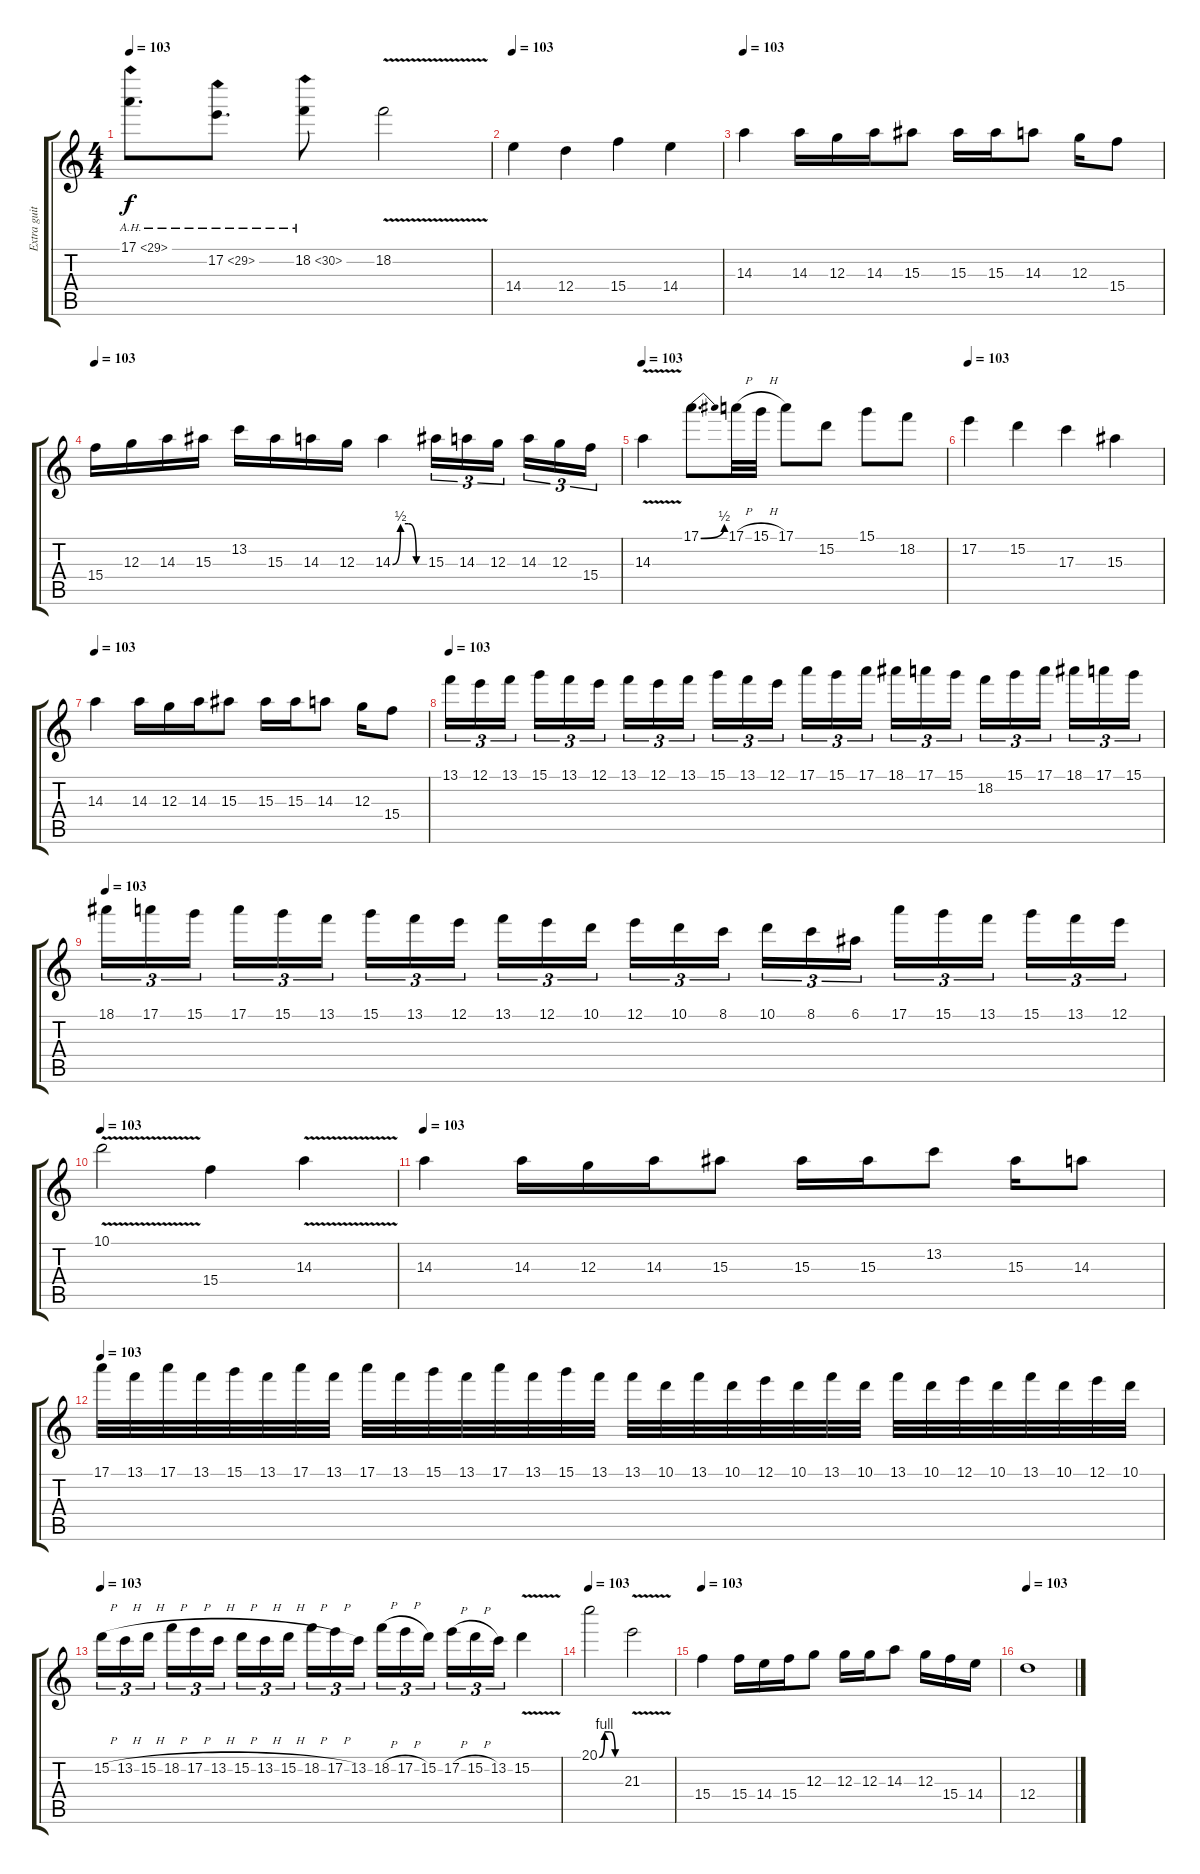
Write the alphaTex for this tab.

\track ("Extra guitar" "Extra guit") {instrument overdrivenguitar}
\staff {score tabs}
\tuning (E4 B3 G3 D3 A2 E2) {hide}
\ts (4 4)
\tempo 103
\clef g2
\ks c
17.1{ah 12}.8{d dy f} 17.2{ah 12}.8{d} 18.2{ah 12}.8 18.2{v}.2 |
\tempo 103
14.4.4 12.4.4 15.4.4 14.4.4 |
\tempo 103
14.3.4 14.3.16 12.3.16 14.3.16 15.3.8 15.3.16 15.3.16 14.3.8 12.3.16 15.4.8 |
\tempo 103
15.4.16 12.3.16 14.3.16 15.3.16 13.2.16 15.3.16 14.3.16 12.3.16 14.3{be (custom 0 0 15 2 30 2 45 0 60 0)}.4 15.3.16{tu (3 2)} 14.3.16{tu (3 2)} 12.3.16{tu (3 2) beam splitsecondary} 14.3.16{tu (3 2)} 12.3.16{tu (3 2)} 15.4.16{tu (3 2)} |
\tempo 103
14.3{v}.4 17.1{be (bend 0 0 60 2)}.8{d} 17.1{h}.32 15.1{h}.32 17.1.8 15.2.8 15.1.8 18.2.8 |
\tempo 103
17.2.4 15.2.4 17.3.4 15.3.4 |
\tempo 103
14.3.4 14.3.16 12.3.16 14.3.16 15.3.8 15.3.16 15.3.16 14.3.8 12.3.16 15.4.8 |
\tempo 103
13.1.16{tu (3 2)} 12.1.16{tu (3 2)} 13.1.16{tu (3 2) beam splitsecondary} 15.1.16{tu (3 2)} 13.1.16{tu (3 2)} 12.1.16{tu (3 2)} 13.1.16{tu (3 2)} 12.1.16{tu (3 2)} 13.1.16{tu (3 2) beam splitsecondary} 15.1.16{tu (3 2)} 13.1.16{tu (3 2)} 12.1.16{tu (3 2)} 17.1.16{tu (3 2)} 15.1.16{tu (3 2)} 17.1.16{tu (3 2) beam splitsecondary} 18.1.16{tu (3 2)} 17.1.16{tu (3 2)} 15.1.16{tu (3 2)} 18.2.16{tu (3 2)} 15.1.16{tu (3 2)} 17.1.16{tu (3 2) beam splitsecondary} 18.1.16{tu (3 2)} 17.1.16{tu (3 2)} 15.1.16{tu (3 2)} |
\tempo 103
18.1.16{tu (3 2)} 17.1.16{tu (3 2)} 15.1.16{tu (3 2) beam splitsecondary} 17.1.16{tu (3 2)} 15.1.16{tu (3 2)} 13.1.16{tu (3 2)} 15.1.16{tu (3 2)} 13.1.16{tu (3 2)} 12.1.16{tu (3 2) beam splitsecondary} 13.1.16{tu (3 2)} 12.1.16{tu (3 2)} 10.1.16{tu (3 2)} 12.1.16{tu (3 2)} 10.1.16{tu (3 2)} 8.1.16{tu (3 2) beam splitsecondary} 10.1.16{tu (3 2)} 8.1.16{tu (3 2)} 6.1.16{tu (3 2)} 17.1.16{tu (3 2)} 15.1.16{tu (3 2)} 13.1.16{tu (3 2) beam splitsecondary} 15.1.16{tu (3 2)} 13.1.16{tu (3 2)} 12.1.16{tu (3 2)} |
\tempo 103
10.1{v}.2 15.4.4 14.3{v}.4 |
\tempo 103
14.3.4 14.3.16 12.3.16 14.3.16 15.3.8 15.3.16 15.3.16 13.2.8 15.3.16 14.3.8 |
\tempo 103
17.1.32 13.1.32 17.1.32 13.1.32 15.1.32 13.1.32 17.1.32 13.1.32 17.1.32 13.1.32 15.1.32 13.1.32 17.1.32 13.1.32 15.1.32 13.1.32 13.1.32 10.1.32 13.1.32 10.1.32 12.1.32 10.1.32 13.1.32 10.1.32 13.1.32 10.1.32 12.1.32 10.1.32 13.1.32 10.1.32 12.1.32 10.1.32 |
\tempo 103
15.2{h}.16{tu (3 2)} 13.2{h}.16{tu (3 2)} 15.2{h}.16{tu (3 2) beam splitsecondary} 18.2{h}.16{tu (3 2)} 17.2{h}.16{tu (3 2)} 13.2{h}.16{tu (3 2)} 15.2{h}.16{tu (3 2)} 13.2{h}.16{tu (3 2)} 15.2{h}.16{tu (3 2) beam splitsecondary} 18.2{h}.16{tu (3 2)} 17.2{h}.16{tu (3 2)} 13.2.16{tu (3 2)} 18.2{h}.16{tu (3 2)} 17.2{h}.16{tu (3 2)} 15.2.16{tu (3 2) beam splitsecondary} 17.2{h}.16{tu (3 2)} 15.2{h}.16{tu (3 2)} 13.2.16{tu (3 2)} 15.2{v}.4 |
\tempo 103
20.1{be (custom 0 0 15 4 30 4 45 0 60 0)}.2 21.3{v}.2 |
\tempo 103
15.4.4 15.4.16 14.4.16 15.4.16 12.3.8 12.3.16 12.3.16 14.3.8 12.3.16 15.4.16 14.4.16 |
\tempo 103
12.4.1
